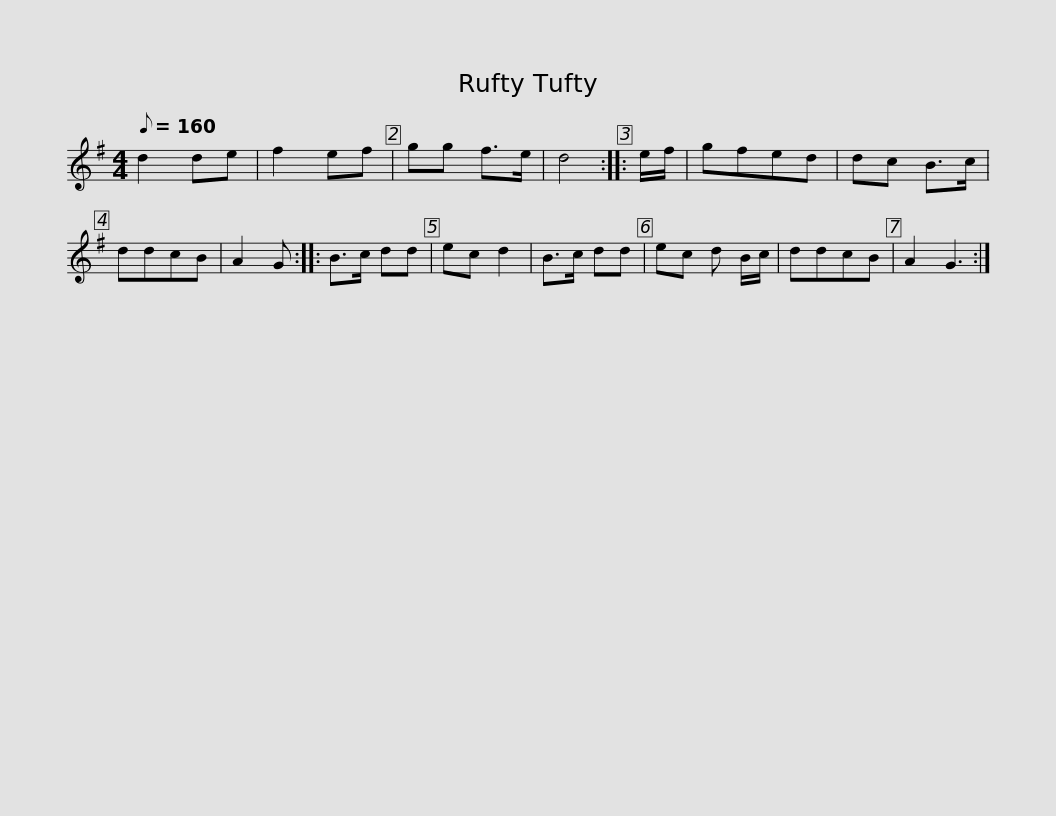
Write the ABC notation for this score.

X:1
L:1/8
Q:1/8=160
M:4/4
I:linebreak $
K:G
V:1 treble
V:1
 d2 de | f2 ef | gg f>e | d4 :: e/f/ | %5
 gfed | dc B>c | ddcB | A2 G :: B>c dd | %10
 ec d2 |$ B>c dd | ec d B/c/ | ddcB | A2 G3 :| %15
